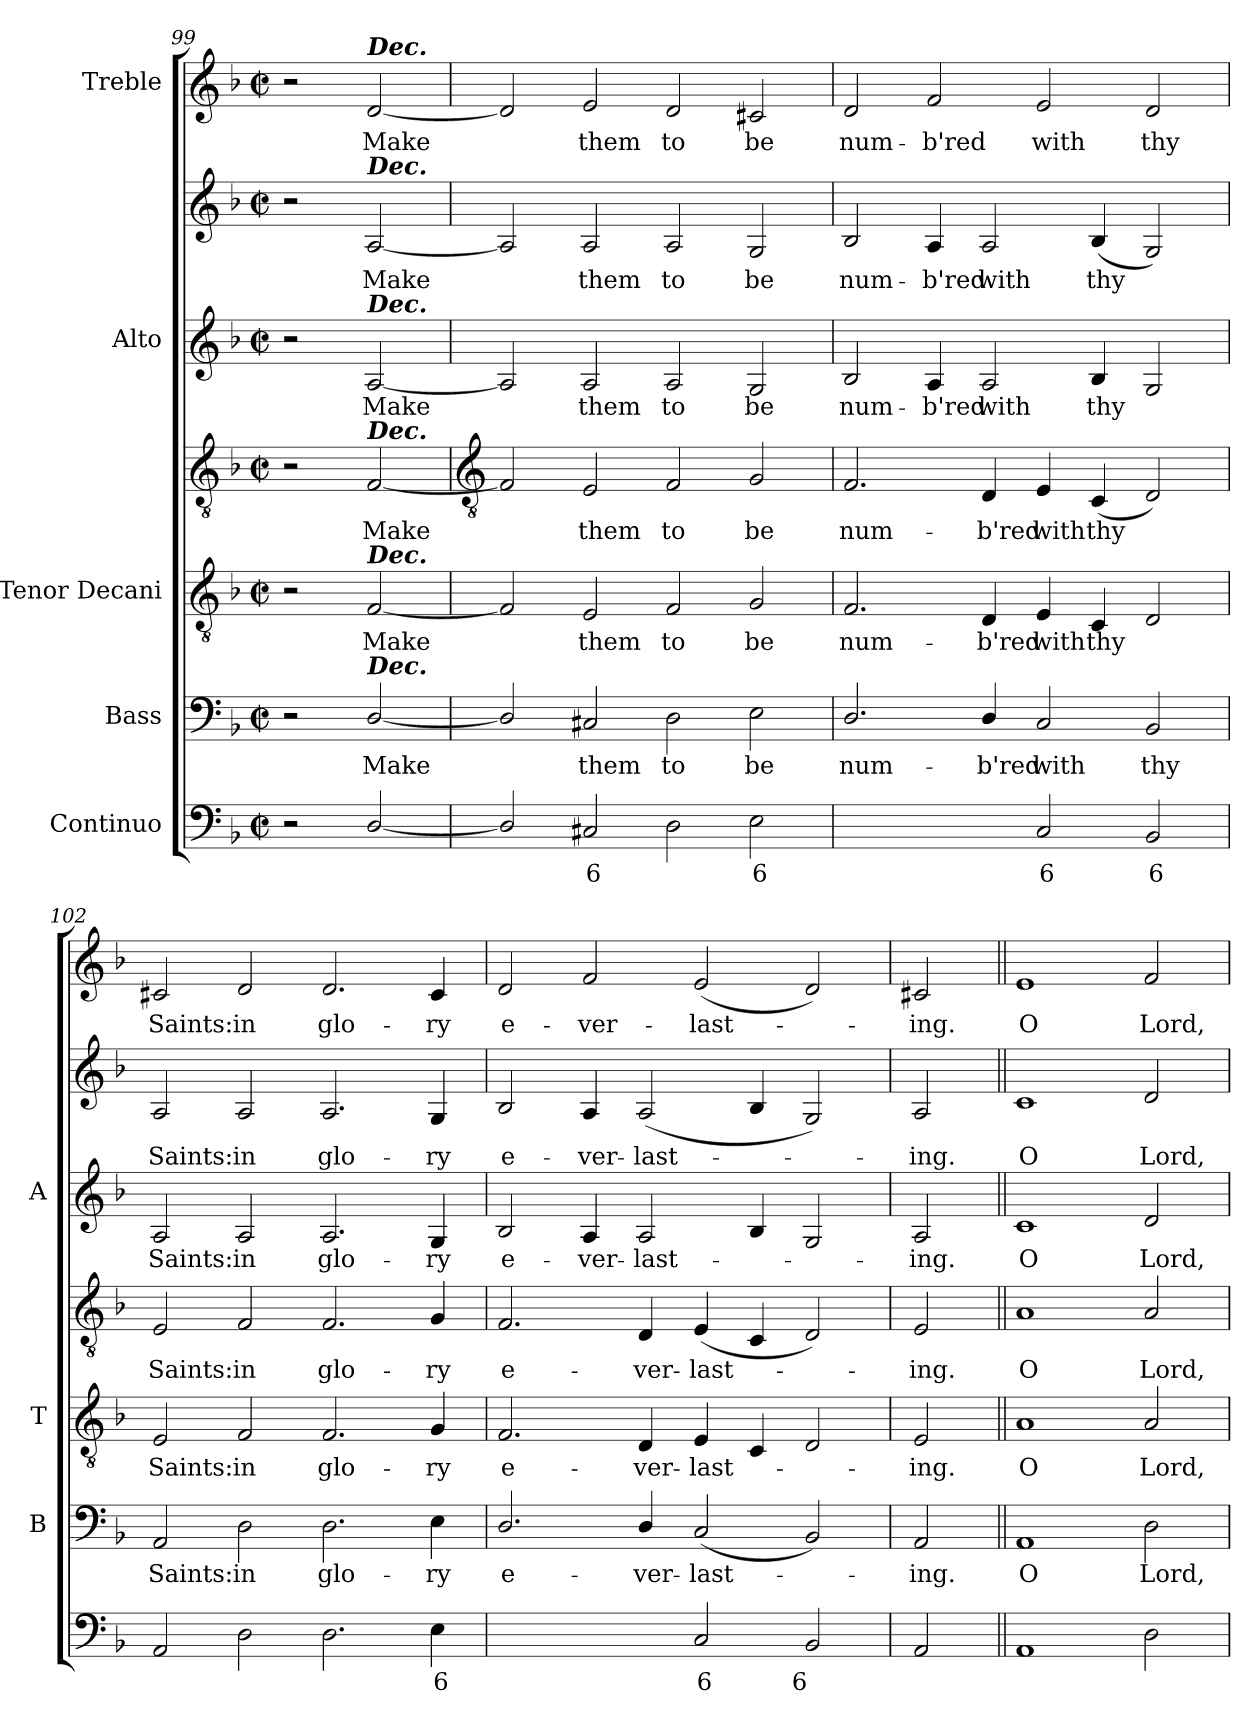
**kern	**text	**kern	**text	**kern	**text	**kern	**text	**kern	**text	**kern	**text	**kern	**text
*part5	*part5	*part4	*part4	*part3	*part3	*part3	*part3	*part2	*part2	*part2	*part2	*part1	*part1
*staff7	*staff7	*staff6	*staff6	*staff5	*staff5	*staff4	*staff4	*staff3	*staff3	*staff2	*staff2	*staff1	*staff1
*I"Continuo	*	*I"Bass	*	*I"Tenor Decani	*	*	*	*I"Alto	*	*	*	*I"Treble	*
*	*	*I'B	*	*I'T	*	*	*	*I'A	*	*	*	*	*
*clefF4	*	*clefF4	*	*clefGv2	*	*clefGv2	*	*	*	*clefG2	*	*clefG2	*
*k[b-]	*	*k[b-]	*	*k[b-]	*	*k[b-]	*	*k[b-]	*	*k[b-]	*	*k[b-]	*
*F:	*	*F:	*	*F:	*	*F:	*	*F:	*	*F:	*	*F:	*
*M4/2	*	*M4/2	*	*M4/2	*	*M4/2	*	*M4/2	*	*M4/2	*	*M4/2	*
*met(c|)	*	*met(c|)	*	*met(c|)	*	*met(c|)	*	*met(c|)	*	*met(c|)	*	*met(c|)	*
=99	=99	=99	=99	=99	=99	=99	=99	=99	=99	=99	=99	=99	=99
2r	.	2r	.	2r	.	2r	.	2r	.	2r	.	2r	.
!	!	!	!	!	!	!	!	!	!	!	!	!LO:TX:a:Bi:t=Dec.	!
!	!	!	!	!	!	!	!	!	!	!LO:TX:a:Bi:t=Dec.	!	!	!
!	!	!	!	!	!	!	!	!LO:TX:a:Bi:t=Dec.	!	!	!	!	!
!	!	!	!	!	!	!LO:TX:a:Bi:t=Dec.	!	!	!	!	!	!	!
!	!	!	!	!LO:TX:a:Bi:t=Dec.	!	!	!	!	!	!	!	!	!
!	!	!LO:TX:a:Bi:t=Dec.	!	!	!	!	!	!	!	!	!	!	!
!	!	!	!LO:LY:b	!	!LO:LY:b	!	!LO:LY:b	!	!LO:LY:b	!	!LO:LY:b	!	!LO:LY:b
[2D/	.	[2D/	Make	[2F	Make	[2F	Make	[2A	Make	[2A	Make	[2d	Make
!!LO:LB:g=z
=100	=100	=100	=100	=100	=100	=100	=100	=100	=100	=100	=100	=100	=100
*	*	*	*	*	*	*clefGv2	*	*	*	*	*	*	*
2D/]	.	2D/]	.	2F]	.	2F]	.	2A]	.	2A]	.	2d]	.
!	!LO:LY:b	!	!LO:LY:b	!	!LO:LY:b	!	!LO:LY:b	!	!LO:LY:b	!	!LO:LY:b	!	!LO:LY:b
2C#X	6	2C#X	them	2E	them	2E	them	2A	them	2A	them	2e	them
!	!	!	!LO:LY:b	!	!LO:LY:b	!	!LO:LY:b	!	!LO:LY:b	!	!LO:LY:b	!	!LO:LY:b
2D	.	2D	to	2F	to	2F	to	2A	to	2A	to	2d	to
!	!LO:LY:b	!	!LO:LY:b	!	!LO:LY:b	!	!LO:LY:b	!	!LO:LY:b	!	!LO:LY:b	!	!LO:LY:b
2E	6	2E	be	2G	be	2G	be	2G	be	2G	be	2c#X	be
=101	=101	=101	=101	=101	=101	=101	=101	=101	=101	=101	=101	=101	=101
!	!LO:LY:b	!	!LO:LY:b	!	!LO:LY:b	!	!LO:LY:b	!	!LO:LY:b	!	!LO:LY:b	!	!LO:LY:b
[2D/yy	6	2.D/	num-	2.F	num-	2.F	num-	2B-	num-	2B-	num-	2d	num-
!	!LO:LY:b	!	!	!	!	!	!	!	!LO:LY:b	!	!LO:LY:b	!	!LO:LY:b
2D/yy]	5	.	.	.	.	.	.	4A	-b'red	4A	-b'red	2f	-b'red
!	!	!	!LO:LY:b	!	!LO:LY:b	!	!LO:LY:b	!	!LO:LY:b	!	!LO:LY:b	!	!
.	.	4D/	-b'red	4D	-b'red	4D	-b'red	2A	with	2A	with	.	.
!	!LO:LY:b	!	!LO:LY:b	!	!LO:LY:b	!	!LO:LY:b	!	!	!	!	!	!LO:LY:b
2C	6	2C	with	4E	with	4E	with	.	.	.	.	2e	with
!	!	!	!	!	!LO:LY:b	!	!LO:LY:b	!	!LO:LY:b	!	!LO:LY:b	!	!
.	.	.	.	4C	thy	(<4C	thy	4B-	thy	(<4B-	thy	.	.
!	!LO:LY:b	!	!LO:LY:b	!	!	!	!	!	!	!	!	!	!LO:LY:b
2BB-	6	2BB-	thy	2D	.	2D)	.	2G	.	2G)	.	2d	thy
=102	=102	=102	=102	=102	=102	=102	=102	=102	=102	=102	=102	=102	=102
!	!	!	!LO:LY:b	!	!LO:LY:b	!	!LO:LY:b	!	!LO:LY:b	!	!LO:LY:b	!	!LO:LY:b
2AA	.	2AA	Saints:	2E	Saints:	2E	Saints:	2A	Saints:	2A	Saints:	2c#X	Saints:
!	!	!	!LO:LY:b	!	!LO:LY:b	!	!LO:LY:b	!	!LO:LY:b	!	!LO:LY:b	!	!LO:LY:b
2D	.	2D	in	2F	in	2F	in	2A	in	2A	in	2d	in
!	!	!	!LO:LY:b	!	!LO:LY:b	!	!LO:LY:b	!	!LO:LY:b	!	!LO:LY:b	!	!LO:LY:b
2.D	.	2.D	glo-	2.F	glo-	2.F	glo-	2.A	glo-	2.A	glo-	2.d	glo-
!	!LO:LY:b	!	!LO:LY:b	!	!LO:LY:b	!	!LO:LY:b	!	!LO:LY:b	!	!LO:LY:b	!	!LO:LY:b
4E	6	4E	-ry	4G	-ry	4G	-ry	4G	-ry	4G	-ry	4c#	-ry
=103	=103	=103	=103	=103	=103	=103	=103	=103	=103	=103	=103	=103	=103
!	!LO:LY:b	!	!LO:LY:b	!	!LO:LY:b	!	!LO:LY:b	!	!LO:LY:b	!	!LO:LY:b	!	!LO:LY:b
[2D/yy	6	2.D/	e-	2.F	e-	2.F	e-	2B-	e-	2B-	e-	2d	e-
!	!LO:LY:b	!	!	!	!	!	!	!	!LO:LY:b	!	!LO:LY:b	!	!LO:LY:b
2D/yy]	5	.	.	.	.	.	.	4A	-ver-	4A	-ver-	2f	-ver-
!	!	!	!LO:LY:b	!	!LO:LY:b	!	!LO:LY:b	!	!LO:LY:b	!	!LO:LY:b	!	!
.	.	4D/	-ver-	4D	-ver-	4D	-ver-	2A	-last-	(<2A	-last-	.	.
!	!LO:LY:b	!	!LO:LY:b	!	!LO:LY:b	!	!LO:LY:b	!	!	!	!	!	!LO:LY:b
2C	6	(<2C	-last-	4E	-last-	(<4E	-last-	.	.	.	.	(<2e	-last-
.	.	.	.	4C	.	4C	.	4B-	.	4B-	.	.	.
!	!LO:LY:b	!	!	!	!	!	!	!	!	!	!	!	!
2BB-	6	2BB-)	.	2D	.	2D)	.	2G	.	2G)	.	2d)	.
=104	=104	=104	=104	=104	=104	=104	=104	=104	=104	=104	=104	=104	=104
!	!	!	!LO:LY:b	!	!LO:LY:b	!	!LO:LY:b	!	!LO:LY:b	!	!LO:LY:b	!	!LO:LY:b
2AA	.	2AA	ing.	2E	ing.	2E	ing.	2A	ing.	2A	ing.	2c#X	ing.
=105||	=105||	=105||	=105||	=105||	=105||	=105||	=105||	=105||	=105||	=105||	=105||	=105||	=105||
!	!	!	!LO:LY:b	!	!LO:LY:b	!	!LO:LY:b	!	!LO:LY:b	!	!LO:LY:b	!	!LO:LY:b
1AA	.	1AA	O	1A	O	1A	O	1c	O	1c	O	1e	O
!	!	!	!LO:LY:b	!	!LO:LY:b	!	!LO:LY:b	!	!LO:LY:b	!	!LO:LY:b	!	!LO:LY:b
2D	.	2D	Lord,	2A	Lord,	2A	Lord,	2d	Lord,	2d	Lord,	2f	Lord,
=	=	=	=	=	=	=	=	=	=	=	=	=	=
*-	*-	*-	*-	*-	*-	*-	*-	*-	*-	*-	*-	*-	*-
